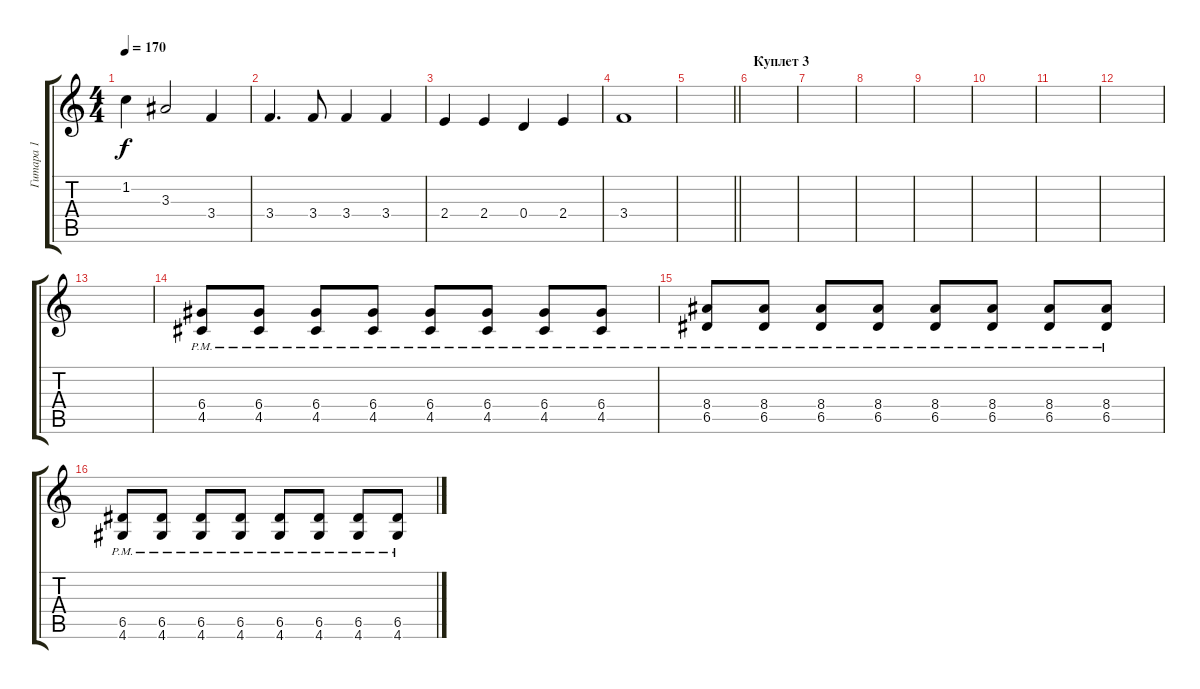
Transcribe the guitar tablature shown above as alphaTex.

\track ("Гитара 1" "Гитара 1") {instrument distortionguitar}
\staff {score tabs}
\tuning (E4 B3 G3 D3 A2 E2) {hide}
\ts (4 4)
\tempo 170
\clef g2
\ks c
1.2.4{dy f} 3.3.2 3.4.4 |
3.4.4{d} 3.4.8 3.4.4 3.4.4 |
2.4.4 2.4.4 0.4.4 2.4.4 |
3.4.1 |
\barLineRight lightlight
|
\section ("" "Куплет 3")
|
|
|
|
|
|
|
|
(6.4{pm} 4.5{pm}).8 (6.4{pm} 4.5{pm}).8 (6.4{pm} 4.5{pm}).8 (6.4{pm} 4.5{pm}).8 (6.4{pm} 4.5{pm}).8 (6.4{pm} 4.5{pm}).8 (6.4{pm} 4.5{pm}).8 (6.4{pm} 4.5{pm}).8 |
(8.4{pm} 6.5{pm}).8 (8.4{pm} 6.5{pm}).8 (8.4{pm} 6.5{pm}).8 (8.4{pm} 6.5{pm}).8 (8.4{pm} 6.5{pm}).8 (8.4{pm} 6.5{pm}).8 (8.4{pm} 6.5{pm}).8 (8.4{pm} 6.5{pm}).8 |
(6.5{pm} 4.6{pm}).8 (6.5{pm} 4.6{pm}).8 (6.5{pm} 4.6{pm}).8 (6.5{pm} 4.6{pm}).8 (6.5{pm} 4.6{pm}).8 (6.5{pm} 4.6{pm}).8 (6.5{pm} 4.6{pm}).8 (6.5{pm} 4.6{pm}).8
